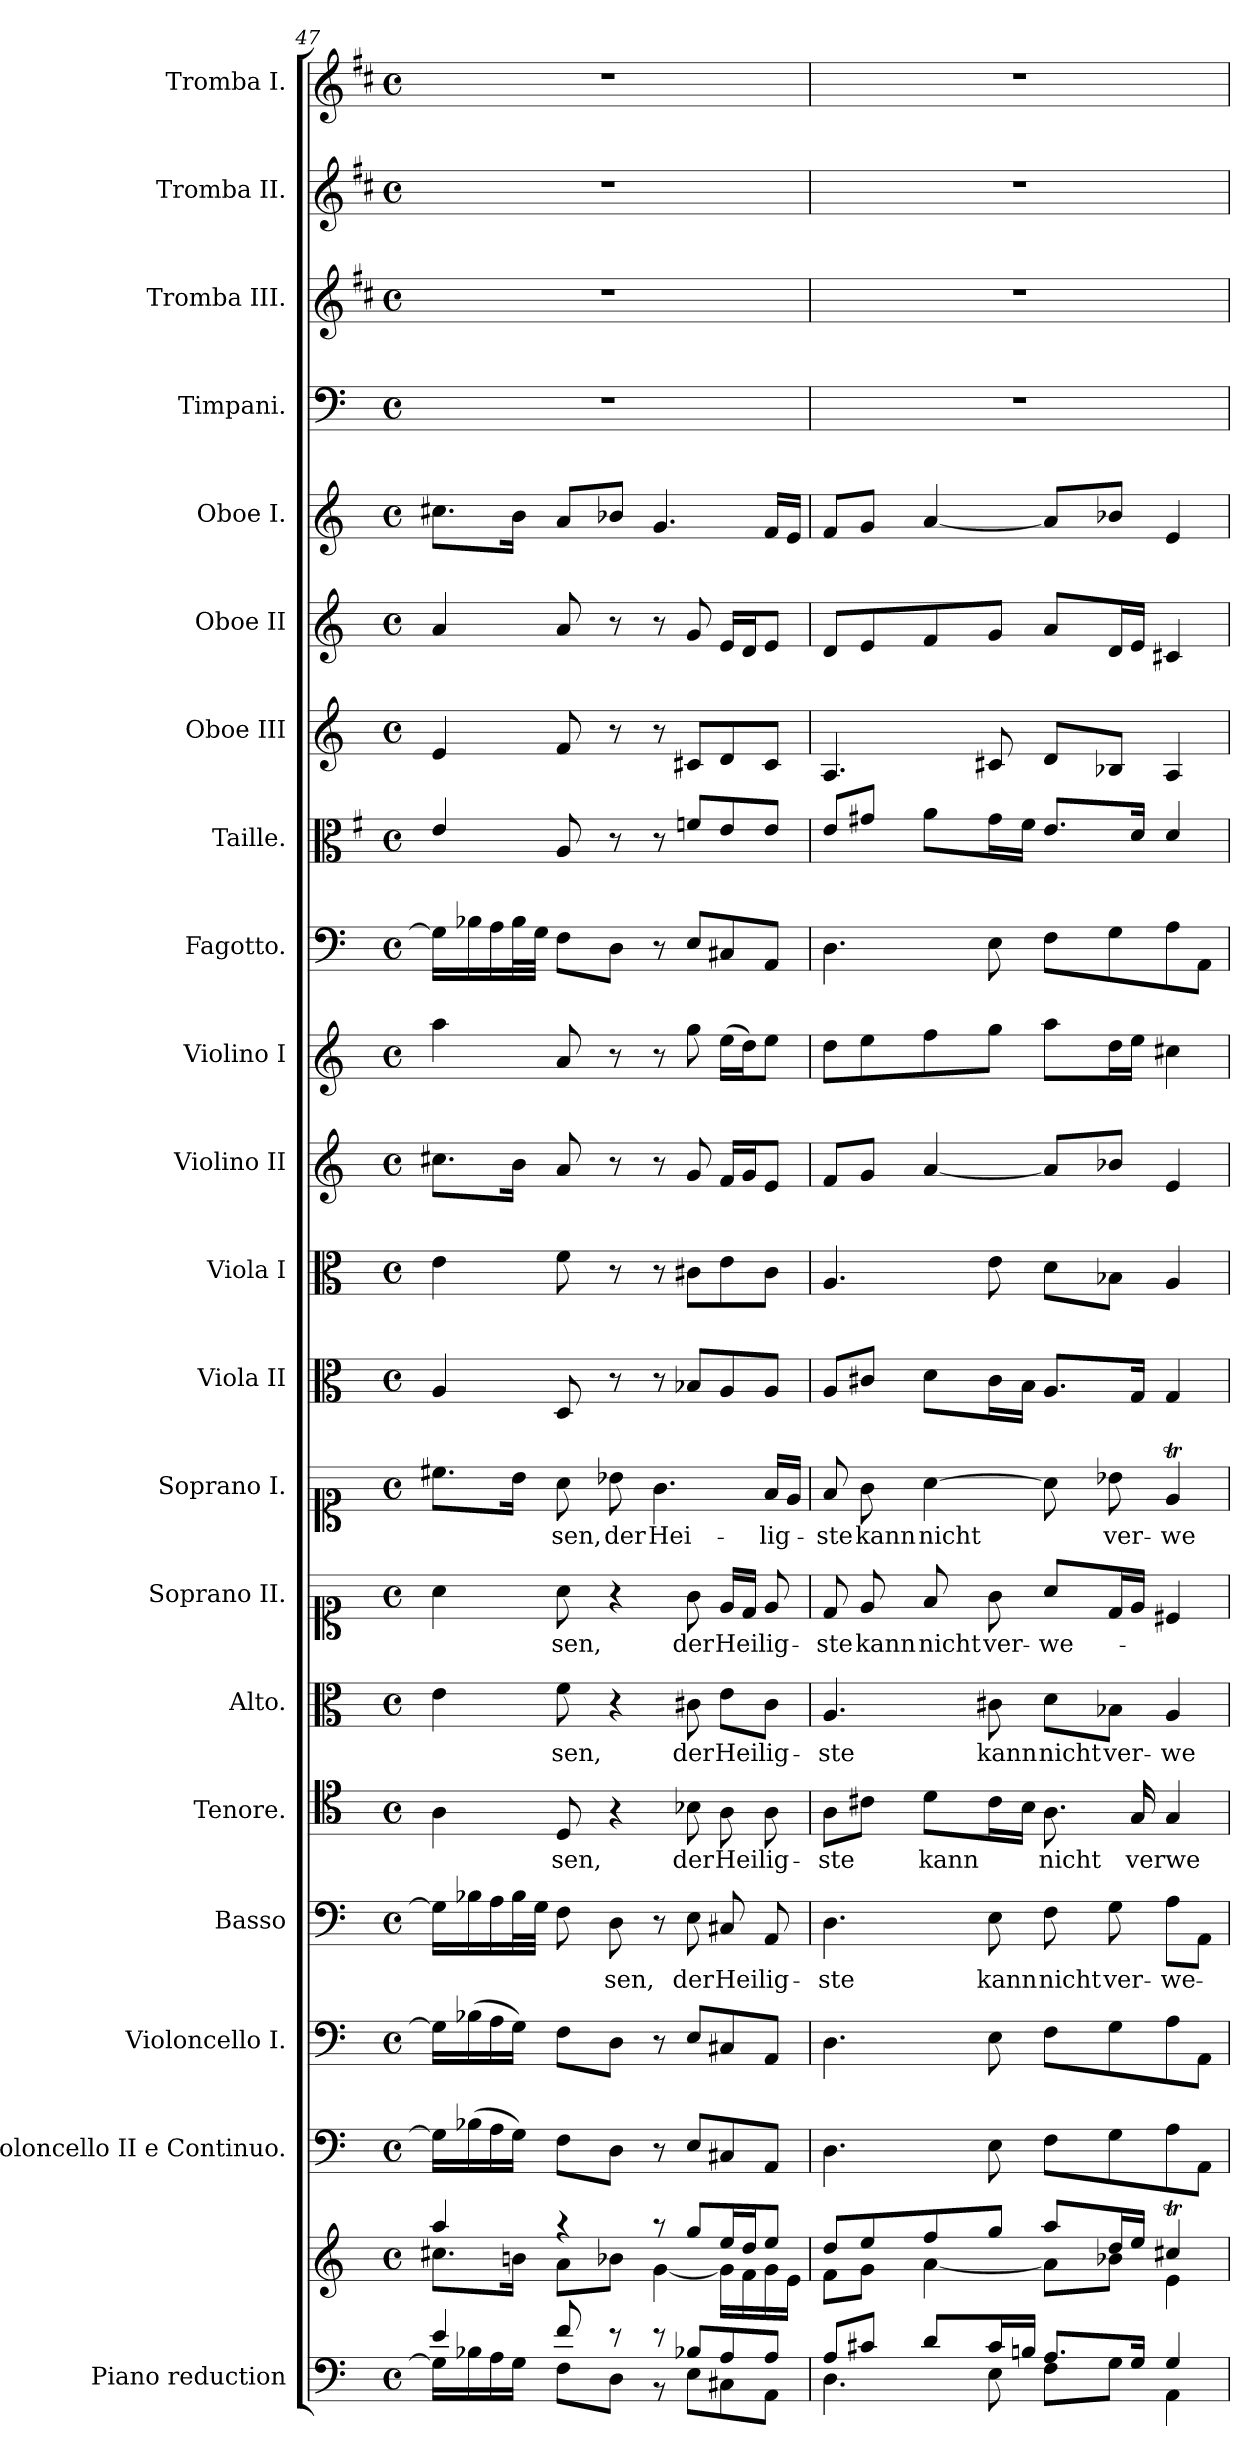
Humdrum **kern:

**kern	**kern	**kern	**kern	**kern	**text	**kern	**text	**kern	**text	**kern	**text	**kern	**text	**kern	**kern	**kern	**kern	**kern	**kern	**kern	**kern	**kern	**kern	**kern	**kern	**kern
*part21	*part21	*part20	*part19	*part18	*part18	*part17	*part17	*part16	*part16	*part15	*part15	*part14	*part14	*part13	*part12	*part11	*part10	*part9	*part8	*part7	*part6	*part5	*part4	*part3	*part2	*part1
*staff22	*staff21	*staff20	*staff19	*staff18	*staff18	*staff17	*staff17	*staff16	*staff16	*staff15	*staff15	*staff14	*staff14	*staff13	*staff12	*staff11	*staff10	*staff9	*staff8	*staff7	*staff6	*staff5	*staff4	*staff3	*staff2	*staff1
*I"Piano reduction	*	*I"Violoncello II e Continuo.	*I"Violoncello I.	*I"Basso	*	*I"Tenore.	*	*I"Alto.	*	*I"Soprano II.	*	*I"Soprano I.	*	*I"Viola II	*I"Viola I	*I"Violino II	*I"Violino I	*I"Fagotto.	*I"Taille.	*I"Oboe III	*I"Oboe II	*I"Oboe I.	*I"Timpani.	*I"Tromba III.	*I"Tromba II.	*I"Tromba I.
*I'Pno	*	*I'Vc	*I'Vc	*	*	*	*	*	*	*	*	*	*	*	*I'Vla	*	*I'Vln	*	*	*I'Ob	*I'Ob	*I'Ob	*I'Timp	*	*	*
*clefF4	*clefG2	*clefF4	*clefF4	*clefF4	*	*clefC4	*	*clefC3	*	*clefC1	*	*clefC1	*	*clefC3	*clefC3	*clefG2	*clefG2	*clefF4	*clefC3	*clefG2	*clefG2	*clefG2	*clefF4	*clefG2	*clefG2	*clefG2
*	*	*	*ITrd-7c-12	*	*	*	*	*	*	*	*	*	*	*	*	*	*	*	*ITrd4c7	*	*	*	*	*ITrd1c2	*ITrd1c2	*ITrd1c2
*k[]	*k[]	*k[]	*k[]	*k[]	*	*k[]	*	*k[]	*	*k[]	*	*k[]	*	*k[]	*k[]	*k[]	*k[]	*k[]	*k[]	*k[]	*k[]	*k[]	*k[]	*k[]	*k[]	*k[]
*M4/4	*M4/4	*M4/4	*M4/4	*M4/4	*	*M4/4	*	*M4/4	*	*M4/4	*	*M4/4	*	*M4/4	*M4/4	*M4/4	*M4/4	*M4/4	*M4/4	*M4/4	*M4/4	*M4/4	*M4/4	*M4/4	*M4/4	*M4/4
*met(c)	*met(c)	*met(c)	*met(c)	*met(c)	*	*met(c)	*	*met(c)	*	*met(c)	*	*met(c)	*	*met(c)	*met(c)	*met(c)	*met(c)	*met(c)	*met(c)	*met(c)	*met(c)	*met(c)	*met(c)	*met(c)	*met(c)	*met(c)
=47	=47	=47	=47	=47	=47	=47	=47	=47	=47	=47	=47	=47	=47	=47	=47	=47	=47	=47	=47	=47	=47	=47	=47	=47	=47	=47
*^	*^	*	*	*	*	*	*	*	*	*	*	*	*	*	*	*	*	*	*	*	*	*	*	*	*	*
4e/	16G\LL]	4aa/	8.cc#X\L	16G\LL]	16g\LL]	16G\LL]	.	4A\	.	4e\	.	4a\	.	8.cc#X\L	.	4A/	4e\	8.cc#X\L	4aa\	16G\LL]	4A/	4e/	4a/	8.cc#X\L	1r	1r	1r	1r
.	16B-X\	.	.	(16B-X\	(16b-X\	16B-X\	.	.	.	.	.	.	.	.	.	.	.	.	.	16B-X\	.	.	.	.	.	.	.	.
.	16A\	.	.	16A\	16a\	16A\	.	.	.	.	.	.	.	.	.	.	.	.	.	16A\	.	.	.	.	.	.	.	.
.	16G\JJ	.	16bn\Jk	16G\JJ)	16g\JJ)	32B-\L	.	.	.	.	.	.	.	16b\Jk	.	.	.	16b\Jk	.	32B-\L	.	.	.	16b\Jk	.	.	.	.
.	.	.	.	.	.	32G\JJJ	.	.	.	.	.	.	.	.	.	.	.	.	.	32G\JJJ	.	.	.	.	.	.	.	.
!	!	!	!	!	!	!	!	!	!LO:LY:b	!	!LO:LY:b	!	!LO:LY:b	!	!LO:LY:b	!	!	!	!	!	!	!	!	!	!	!	!	!
8f/	8F\L	4r	8a\L	8F\L	8f\L	8F\	.	8D/	sen,	8f\	-sen,	8a\	sen,	8a\	sen,	8D/	8f\	8a/	8a/	8F\L	8D/	8f/	8a/	8a/L	.	.	.	.
!	!	!	!	!	!	!	!LO:LY:b	!	!	!	!	!	!	!	!LO:LY:b	!	!	!	!	!	!	!	!	!	!	!	!	!
8r	8D\J	.	8b-X\J	8D\J	8d\J	8D\	-sen,	4r	.	4r	.	4r	.	8b-X\	der	8r	8r	8r	8r	8D\J	8r	8r	8r	8b-X/J	.	.	.	.
!	!	!	!	!	!	!	!	!	!	!	!	!	!	!	!LO:LY:b	!	!	!	!	!	!	!	!	!	!	!	!	!
8r	8r	8r	[4g\	8r	8r	8r	.	.	.	.	.	.	.	4.g\	Hei-	8r	8r	8r	8r	8r	8r	8r	8r	4.g/	.	.	.	.
!	!	!	!	!	!	!	!LO:LY:b	!	!LO:LY:b	!	!LO:LY:b	!	!LO:LY:b	!	!	!	!	!	!	!	!	!	!	!	!	!	!	!
8B-X/L	8E\L	8gg/L	.	8E/L	8e/L	8E\	der	8B-X\	der	8c#X\	der	8g\	der	.	.	8B-X/L	8c#X\L	8g/	8gg\	8E/L	8B-X/L	8c#X/L	8g/	.	.	.	.	.
!	!	!	!	!	!	!	!LO:LY:b	!	!LO:LY:b	!	!LO:LY:b	!	!LO:LY:b	!	!	!	!	!	!	!	!	!	!	!	!	!	!	!
8A/	8C#X\	16ee/L	16g\LL]	8C#X/	8c#X/	8C#X/	Heilig-	8A\	Heilig-	8e\L	Heilig-	16e/LL	Heilig-	.	.	8A/	8e\	16f/LL	(16ee\LL	8C#X/	8A/	8d/	16e/LL	.	.	.	.	.
.	.	16dd/J	16f\	.	.	.	.	.	.	.	.	16d/JJ	.	.	.	.	.	16g/J	16dd\J)	.	.	.	16d/J	.	.	.	.	.
!	!	!	!	!	!	!	!	!	!	!	!	!	!	!	!LO:LY:b	!	!	!	!	!	!	!	!	!	!	!	!	!
8A/J	8AA\J	8ee/J	16g\	8AA/J	8A/J	8AA/	.	8A\	.	8c#\J	.	8e/	.	16f/LL	-lig-	8A/J	8c#\J	8e/J	8ee\J	8AA/J	8A/J	8c#/J	8e/J	16f/LL	.	.	.	.
.	.	.	16e\JJ	.	.	.	.	.	.	.	.	.	.	16e/JJ	.	.	.	.	.	.	.	.	.	16e/JJ	.	.	.	.
!!LO:PB:g=z
=48	=48	=48	=48	=48	=48	=48	=48	=48	=48	=48	=48	=48	=48	=48	=48	=48	=48	=48	=48	=48	=48	=48	=48	=48	=48	=48	=48	=48
!	!	!	!	!	!	!	!LO:LY:b	!	!LO:LY:b	!	!LO:LY:b	!	!LO:LY:b	!	!LO:LY:b	!	!	!	!	!	!	!	!	!	!	!	!	!
8A/L	4.D\	8dd/L	8f\L	4.D\	4.d\	4.D\	ste	8A\L	ste	4.A/	ste	8d/	ste	8f/	ste	8A/L	4.A/	8f/L	8dd\L	4.D\	8A/L	4.A/	8d/L	8f/L	1r	1r	1r	1r
!	!	!	!	!	!	!	!	!	!	!	!	!	!LO:LY:b	!	!LO:LY:b	!	!	!	!	!	!	!	!	!	!	!	!	!
8c#X/J	.	8ee/	8g\J	.	.	.	.	8c#X\J	.	.	.	8e/	kann	8g\	kann	8c#X/J	.	8g/J	8ee\	.	8c#X/J	.	8e/	8g/J	.	.	.	.
!	!	!	!	!	!	!	!	!	!LO:LY:b	!	!	!	!LO:LY:b	!	!LO:LY:b	!	!	!	!	!	!	!	!	!	!	!	!	!
8d/L	.	8ff/	[4a\	.	.	.	.	8d\L	kann	.	.	8f/	nicht	[4a\	nicht	8d\L	.	[4a/	8ff\	.	8d\L	.	8f/	[4a/	.	.	.	.
!	!	!	!	!	!	!	!LO:LY:b	!	!	!	!LO:LY:b	!	!LO:LY:b	!	!	!	!	!	!	!	!	!	!	!	!	!	!	!
16c#/L	8E\	8gg/J	.	8E\	8e\	8E\	kann	16c#\L	.	8c#X\	kann	8g\	ver-	.	.	16c#\L	8e\	.	8gg\J	8E\	16c#\L	8c#X/	8g/J	.	.	.	.	.
16Bn/JJ	.	.	.	.	.	.	.	16B\JJ	.	.	.	.	.	.	.	16B\JJ	.	.	.	.	16B\JJ	.	.	.	.	.	.	.
!	!	!	!	!	!	!	!LO:LY:b	!	!LO:LY:b	!	!LO:LY:b	!	!LO:LY:b	!	!	!	!	!	!	!	!	!	!	!	!	!	!	!
8.A/L	8F\L	8aa/L	8a\L]	8F\L	8f\L	8F\	nicht	8.A\	nicht	8d\L	nicht	8a/L	-we-	8a\]	.	8.A/L	8d\L	8a/L]	8aa\L	8F\L	8.A/L	8d/L	8a/L	8a/L]	.	.	.	.
!	!	!	!	!	!	!	!LO:LY:b	!	!	!	!LO:LY:b	!	!	!	!LO:LY:b	!	!	!	!	!	!	!	!	!	!	!	!	!
.	8G\J	16dd/L	8b-X\J	8G\	8g\	8G\	ver-	.	.	8B-X\J	ver-	16d/L	.	8b-X\	ver-	.	8B-X\J	8b-X/J	16dd\L	8G\	.	8B-X/J	16d/L	8b-X/J	.	.	.	.
!	!	!	!	!	!	!	!	!	!LO:LY:b	!	!	!	!	!	!	!	!	!	!	!	!	!	!	!	!	!	!	!
16G/Jk	.	16ee/JJ	.	.	.	.	.	16G/	verwe-	.	.	16e/JJ	.	.	.	16G/Jk	.	.	16ee\JJ	.	16G/Jk	.	16e/JJ	.	.	.	.	.
!	!	!	!	!	!	!	!LO:LY:b	!	!	!	!LO:LY:b	!	!	!	!LO:LY:b	!	!	!	!	!	!	!	!	!	!	!	!	!
4G/	4AA\	4cc#Xt/	4e\	8A\	8a\	8A\L	-we-	4G/	.	4A/	-we-	4c#X/	.	4et/	-we-	4G/	4A/	4e/	4cc#X\	8A\	4G/	4A/	4c#X/	4e/	.	.	.	.
.	.	.	.	8AA\J	8A\J	8AA\J	.	.	.	.	.	.	.	.	.	.	.	.	.	8AA\J	.	.	.	.	.	.	.	.
*v	*v	*	*	*	*	*	*	*	*	*	*	*	*	*	*	*	*	*	*	*	*	*	*	*	*	*	*	*
*	*v	*v	*	*	*	*	*	*	*	*	*	*	*	*	*	*	*	*	*	*	*	*	*	*	*	*	*
=	=	=	=	=	=	=	=	=	=	=	=	=	=	=	=	=	=	=	=	=	=	=	=	=	=	=
*-	*-	*-	*-	*-	*-	*-	*-	*-	*-	*-	*-	*-	*-	*-	*-	*-	*-	*-	*-	*-	*-	*-	*-	*-	*-	*-
